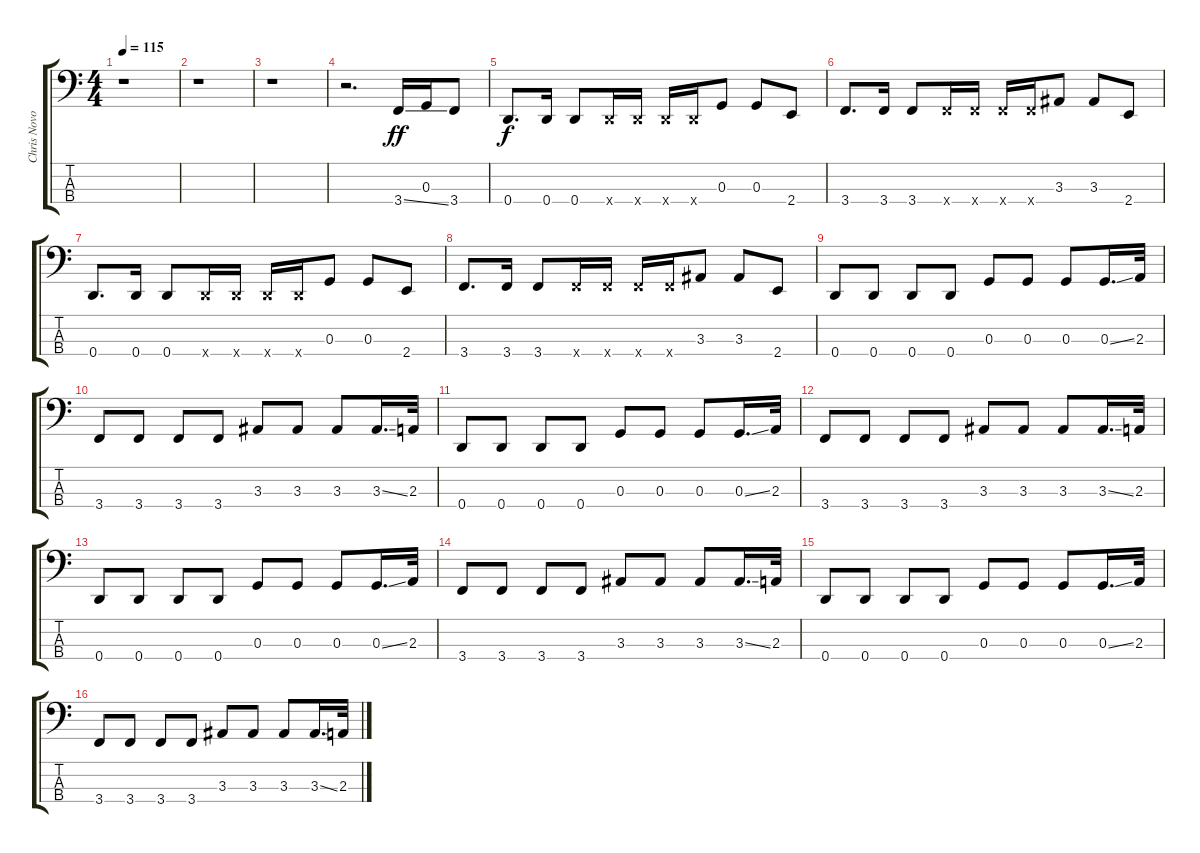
\track ("Chris Novoselic - Bass" "Chris Novo") {instrument electricbassfinger}
\staff {score tabs}
\tuning (F2 C2 G1 D1) {hide}
\ts (4 4)
\tempo 115
\clef f4
\ks c
r.1{dy ff instrument electricbassfinger} |
r.1 |
r.1 |
r.2{d} 3.4{ss}.16 0.3.16 3.4.8 |
0.4.8{d dy f} 0.4.16 0.4.8 0.4{x}.16 0.4{x}.16 0.4{x}.16 0.4{x}.16 0.3.8 0.3.8 2.4.8 |
3.4.8{d} 3.4.16 3.4.8 3.4{x}.16 3.4{x}.16 3.4{x}.16 3.4{x}.16 3.3.8 3.3.8 2.4.8 |
0.4.8{d} 0.4.16 0.4.8 0.4{x}.16 0.4{x}.16 0.4{x}.16 0.4{x}.16 0.3.8 0.3.8 2.4.8 |
3.4.8{d} 3.4.16 3.4.8 3.4{x}.16 3.4{x}.16 3.4{x}.16 3.4{x}.16 3.3.8 3.3.8 2.4.8 |
0.4.8 0.4.8 0.4.8 0.4.8 0.3.8 0.3.8 0.3.8 0.3{ss}.16{d} 2.3.32 |
3.4.8 3.4.8 3.4.8 3.4.8 3.3.8 3.3.8 3.3.8 3.3{ss}.16{d} 2.3.32 |
0.4.8 0.4.8 0.4.8 0.4.8 0.3.8 0.3.8 0.3.8 0.3{ss}.16{d} 2.3.32 |
3.4.8 3.4.8 3.4.8 3.4.8 3.3.8 3.3.8 3.3.8 3.3{ss}.16{d} 2.3.32 |
0.4.8 0.4.8 0.4.8 0.4.8 0.3.8 0.3.8 0.3.8 0.3{ss}.16{d} 2.3.32 |
3.4.8 3.4.8 3.4.8 3.4.8 3.3.8 3.3.8 3.3.8 3.3{ss}.16{d} 2.3.32 |
0.4.8 0.4.8 0.4.8 0.4.8 0.3.8 0.3.8 0.3.8 0.3{ss}.16{d} 2.3.32 |
3.4.8 3.4.8 3.4.8 3.4.8 3.3.8 3.3.8 3.3.8 3.3{ss}.16{d} 2.3.32
